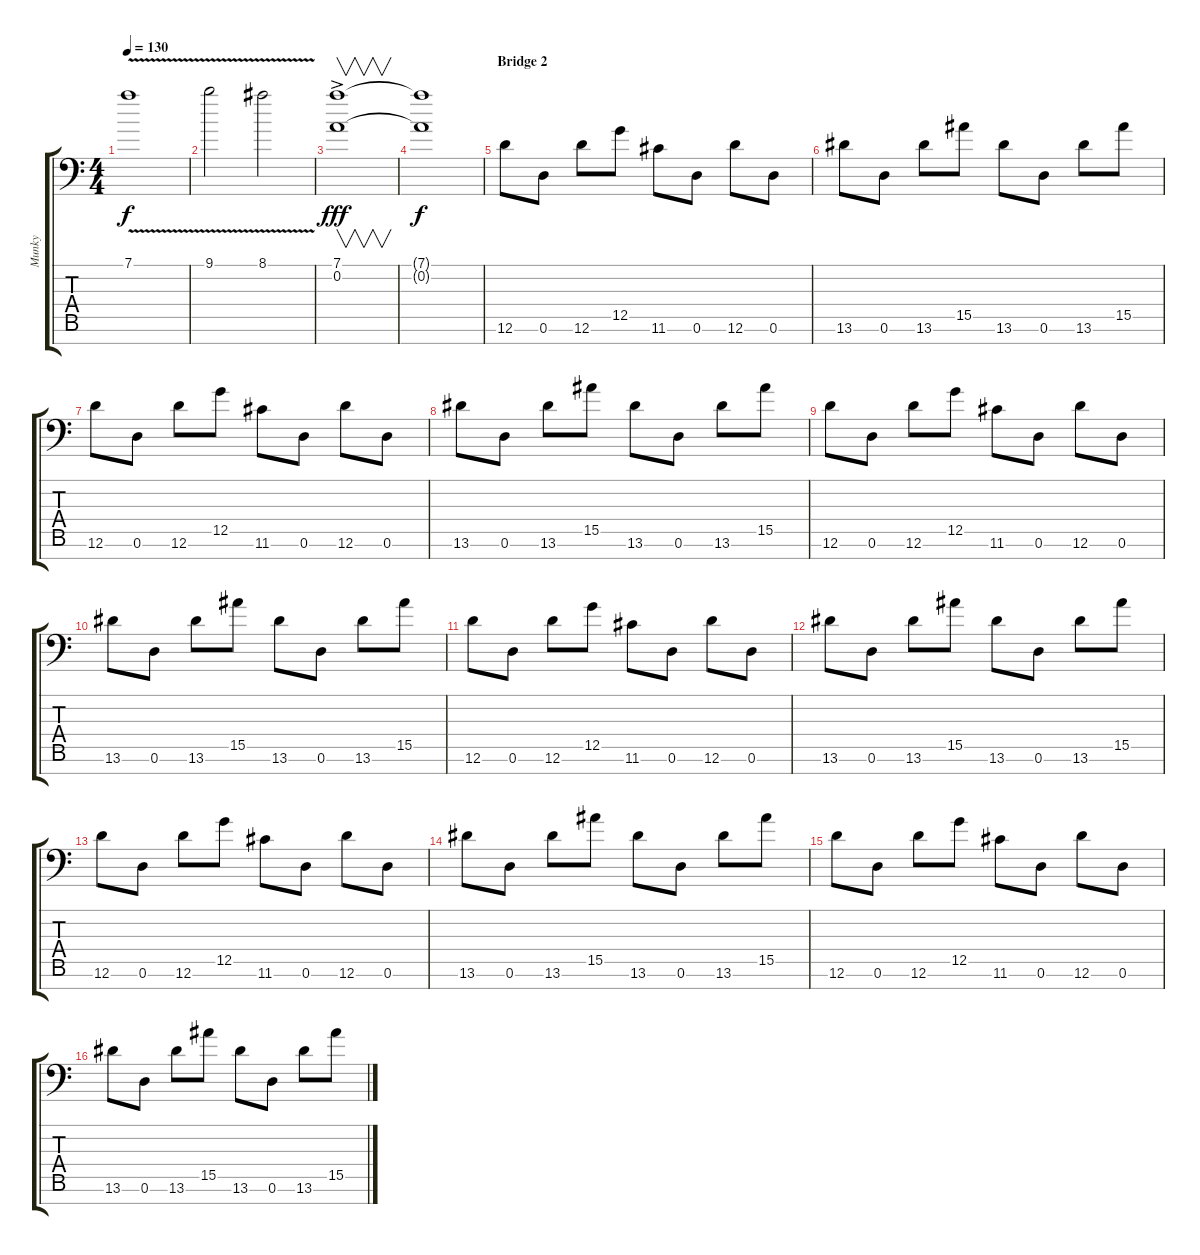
\track ("Munky" "Munky") {instrument distortionguitar}
\staff {score tabs}
\tuning (D4 A3 F3 C3 G2 D2 A1) {hide}
\ts (4 4)
\tempo 130
\clef f4
\ks c
7.1{v}.1{dy f instrument electricguitarjazz} |
9.1{v}.2 8.1{v}.2 |
(7.1{ac} 0.2).1{v dy fff} |
(7.1{t} 0.2{t}).1{dy f} |
\section ("" "Bridge 2")
12.6.8{volume 13 instrument distortionguitar} 0.6.8 12.6.8 12.5.8 11.6.8 0.6.8 12.6.8 0.6.8 |
13.6.8 0.6.8 13.6.8 15.5.8 13.6.8 0.6.8 13.6.8 15.5.8 |
12.6.8{instrument distortionguitar} 0.6.8 12.6.8 12.5.8 11.6.8 0.6.8 12.6.8 0.6.8 |
13.6.8 0.6.8 13.6.8 15.5.8 13.6.8 0.6.8 13.6.8 15.5.8 |
12.6.8{instrument distortionguitar} 0.6.8 12.6.8 12.5.8 11.6.8 0.6.8 12.6.8 0.6.8 |
13.6.8 0.6.8 13.6.8 15.5.8 13.6.8 0.6.8 13.6.8 15.5.8 |
12.6.8{instrument distortionguitar} 0.6.8 12.6.8 12.5.8 11.6.8 0.6.8 12.6.8 0.6.8 |
13.6.8 0.6.8 13.6.8 15.5.8 13.6.8 0.6.8 13.6.8 15.5.8 |
12.6.8{instrument distortionguitar} 0.6.8 12.6.8 12.5.8 11.6.8 0.6.8 12.6.8 0.6.8 |
13.6.8 0.6.8 13.6.8 15.5.8 13.6.8 0.6.8 13.6.8 15.5.8 |
12.6.8{instrument distortionguitar} 0.6.8 12.6.8 12.5.8 11.6.8 0.6.8 12.6.8 0.6.8 |
13.6.8 0.6.8 13.6.8 15.5.8 13.6.8 0.6.8 13.6.8 15.5.8
